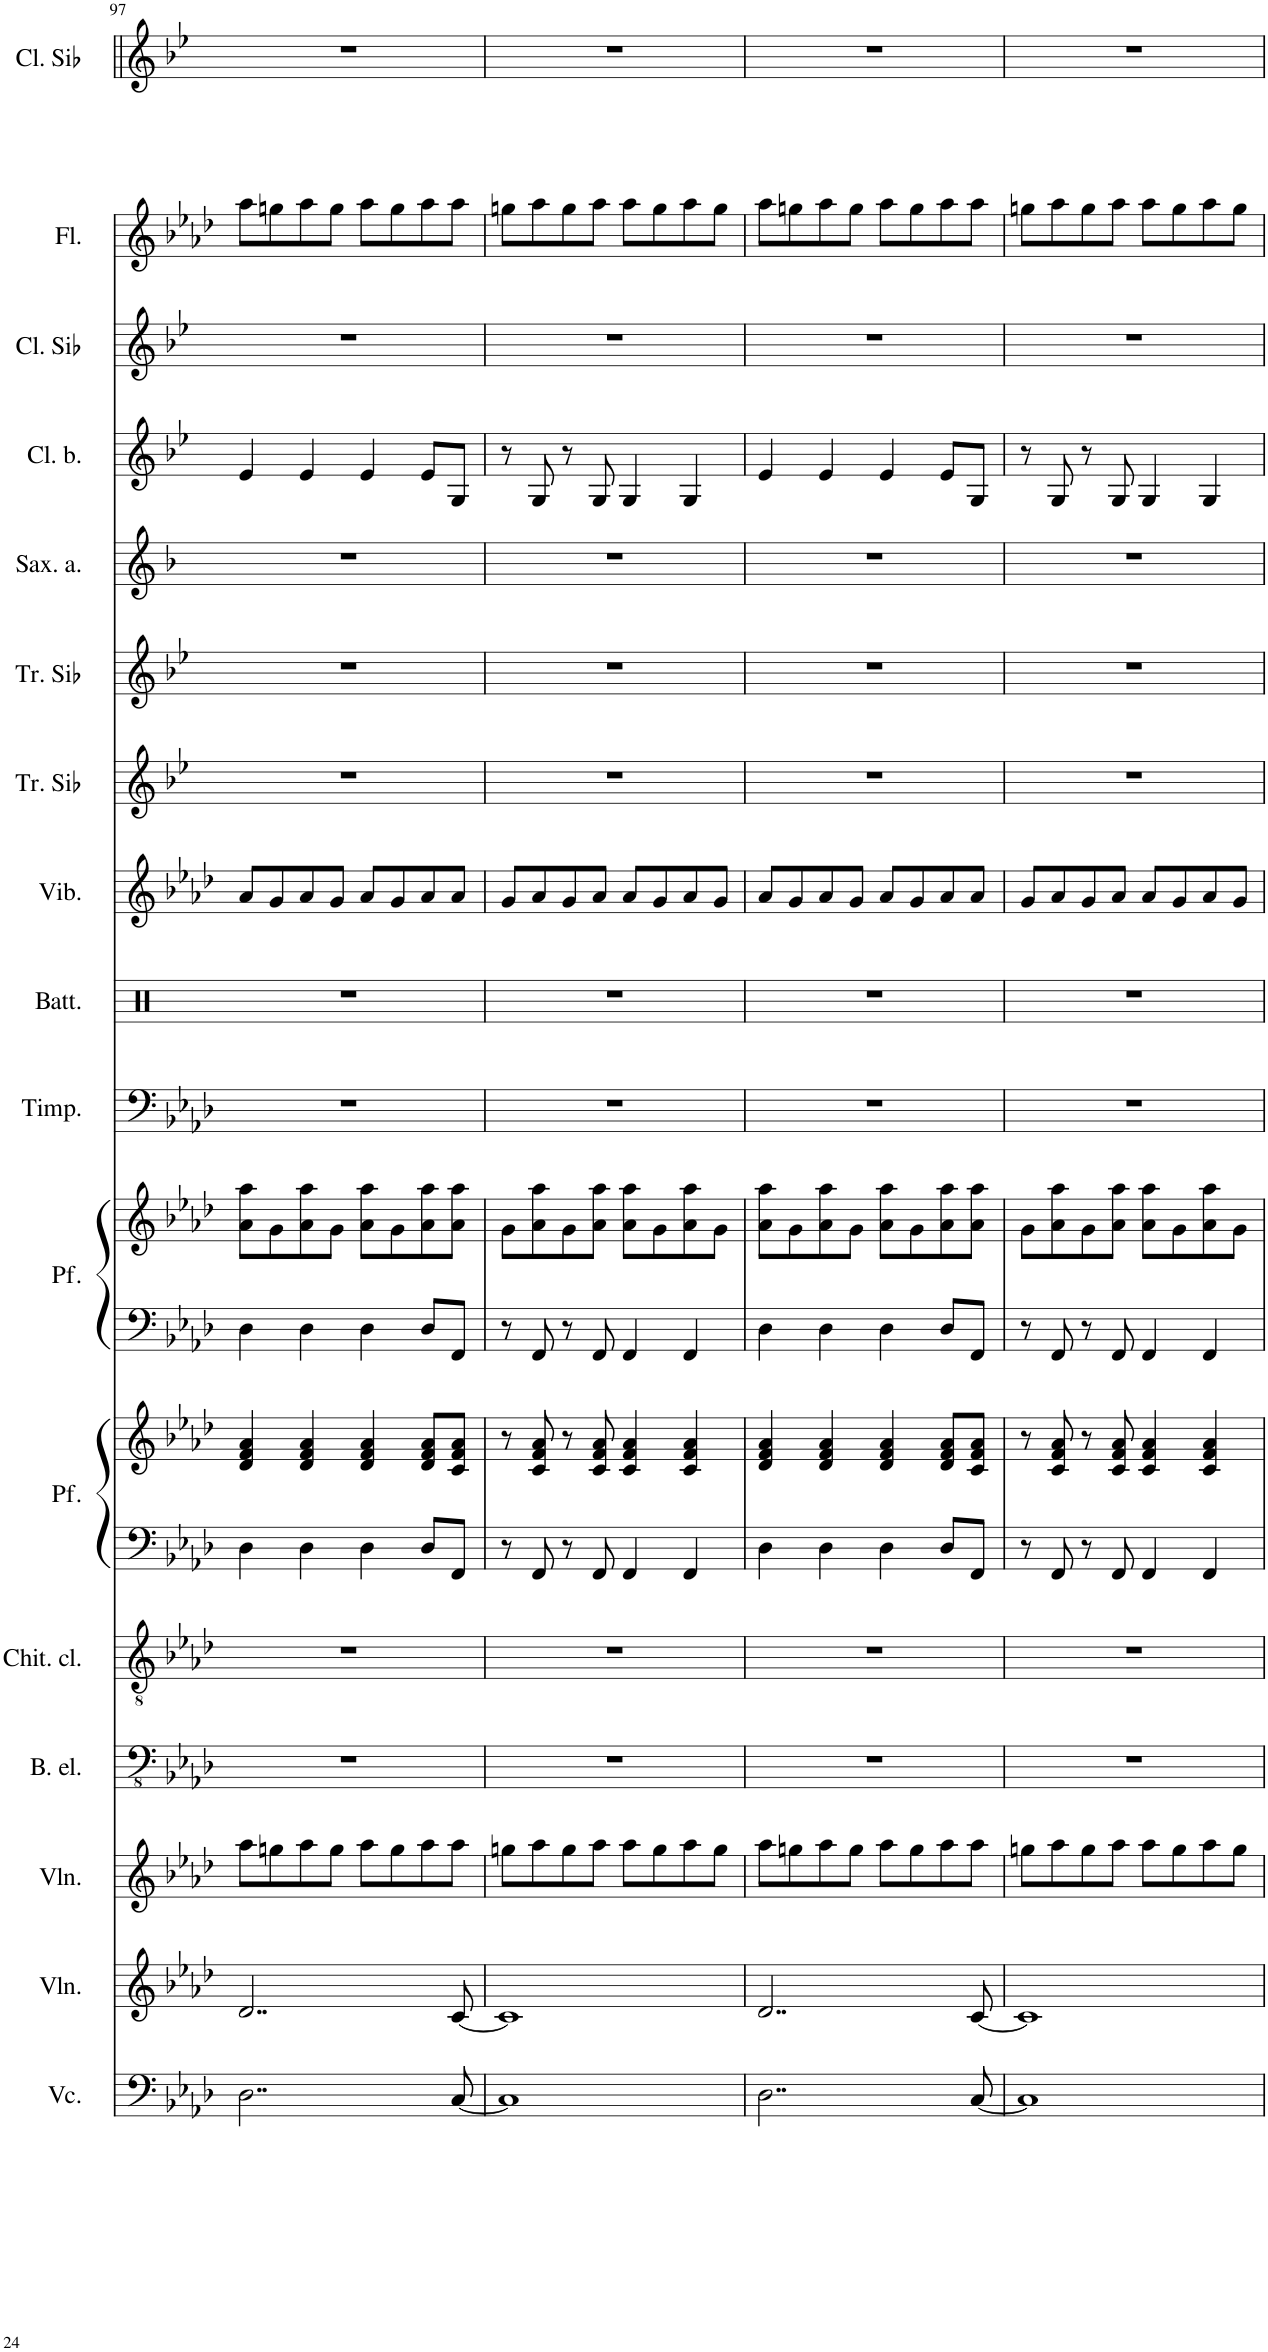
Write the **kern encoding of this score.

**kern	**kern	**kern	**kern	**kern	**kern	**kern	**kern	**kern	**kern	**kern	**kern	**kern	**kern	**kern	**kern	**kern	**kern	**kern
*part17	*part16	*part15	*part14	*part13	*part12	*part12	*part11	*part11	*part10	*part9	*part8	*part7	*part6	*part5	*part4	*part3	*part2	*part1
*staff19	*staff18	*staff17	*staff16	*staff15	*staff14	*staff13	*staff12	*staff11	*staff10	*staff9	*staff8	*staff7	*staff6	*staff5	*staff4	*staff3	*staff2	*staff1
*I"Violoncello	*I"Violino	*I"Violino	*I"Basso elettrico	*I"Chitarra acustica	*I"Piano	*	*I"Piano	*	*I"Timpani	*I"Batteria	*I"Vibrafono	*I"Tromba in Sib	*I"Tromba in Sib	*I"Sassofono contralto	*I"Clarinetto basso	*I"Clarinetto in Sib	*I"Flauto	*I"Clarinetto in Sib
*I'Vc.	*I'Vln.	*I'Vln.	*I'B. el.	*	*	*	*	*	*I'Timp.	*I'Batt.	*I'Vib.	*I'Tr. Sib	*I'Tr. Sib	*	*I'Cl. b.	*I'Cl. Sib	*I'Fl.	*I'Cl. Sib
!!LO:PB:g=z
*clefF4	*clefG2	*clefG2	*clefFv4	*clefGv2	*clefF4	*clefG2	*clefF4	*clefG2	*clefF4	*clefX	*clefG2	*clefG2	*clefG2	*clefG2	*clefG2	*clefG2	*clefG2	*clefG2
*	*	*	*	*	*	*	*	*	*	*	*	*Trd1c2	*Trd1c2	*Trd5c9	*Trd8c14	*Trd1c2	*	*Trd1c2
*k[b-e-a-d-]	*k[b-e-a-d-]	*k[b-e-a-d-]	*k[b-e-a-d-]	*k[b-e-a-d-]	*k[b-e-a-d-]	*k[b-e-a-d-]	*k[b-e-a-d-]	*k[b-e-a-d-]	*k[b-e-a-d-]	*k[]	*k[b-e-a-d-]	*k[b-e-]	*k[b-e-]	*k[b-]	*k[b-e-]	*k[b-e-]	*k[b-e-a-d-]	*k[b-e-]
*M4/4	*M4/4	*M4/4	*M4/4	*M4/4	*M4/4	*M4/4	*M4/4	*M4/4	*M4/4	*M4/4	*M4/4	*M4/4	*M4/4	*M4/4	*M4/4	*M4/4	*M4/4	*M4/4
=97	=97	=97	=97	=97	=97	=97	=97	=97	=97	=97	=97	=97	=97	=97	=97	=97	=97	=97
2..D-\	2..d-/	8aa-\L	1r	1r	4D-\	4d-/ 4f/ 4a-/	4D-\	8a-\ 8aa-\L	1r	1r	8a-/L	1r	1r	1r	4e-/	1r	8aa-\L	1r
.	.	8ggn\	.	.	.	.	.	8g\	.	.	8g/	.	.	.	.	.	8ggn\	.
.	.	8aa-\	.	.	4D-\	4d-/ 4f/ 4a-/	4D-\	8a-\ 8aa-\	.	.	8a-/	.	.	.	4e-/	.	8aa-\	.
.	.	8gg\J	.	.	.	.	.	8g\J	.	.	8g/J	.	.	.	.	.	8gg\J	.
.	.	8aa-\L	.	.	4D-\	4d-/ 4f/ 4a-/	4D-\	8a-\ 8aa-\L	.	.	8a-/L	.	.	.	4e-/	.	8aa-\L	.
.	.	8gg\	.	.	.	.	.	8g\	.	.	8g/	.	.	.	.	.	8gg\	.
.	.	8aa-\	.	.	8D-/L	8d-/ 8f/ 8a-/L	8D-/L	8a-\ 8aa-\	.	.	8a-/	.	.	.	8e-/L	.	8aa-\	.
[8C/	[8c/	8aa-\J	.	.	8FF/J	8c/ 8f/ 8a-/J	8FF/J	8a-\ 8aa-\J	.	.	8a-/J	.	.	.	8G/J	.	8aa-\J	.
=98	=98	=98	=98	=98	=98	=98	=98	=98	=98	=98	=98	=98	=98	=98	=98	=98	=98	=98
1C]	1c]	8ggn\L	1r	1r	8r	8r	8r	8g\L	1r	1r	8g/L	1r	1r	1r	8r	1r	8ggn\L	1r
.	.	8aa-\	.	.	8FF/	8c/ 8f/ 8a-/	8FF/	8a-\ 8aa-\	.	.	8a-/	.	.	.	8G/	.	8aa-\	.
.	.	8gg\	.	.	8r	8r	8r	8g\	.	.	8g/	.	.	.	8r	.	8gg\	.
.	.	8aa-\J	.	.	8FF/	8c/ 8f/ 8a-/	8FF/	8a-\ 8aa-\J	.	.	8a-/J	.	.	.	8G/	.	8aa-\J	.
.	.	8aa-\L	.	.	4FF/	4c/ 4f/ 4a-/	4FF/	8a-\ 8aa-\L	.	.	8a-/L	.	.	.	4G/	.	8aa-\L	.
.	.	8gg\	.	.	.	.	.	8g\	.	.	8g/	.	.	.	.	.	8gg\	.
.	.	8aa-\	.	.	4FF/	4c/ 4f/ 4a-/	4FF/	8a-\ 8aa-\	.	.	8a-/	.	.	.	4G/	.	8aa-\	.
.	.	8gg\J	.	.	.	.	.	8g\J	.	.	8g/J	.	.	.	.	.	8gg\J	.
=99	=99	=99	=99	=99	=99	=99	=99	=99	=99	=99	=99	=99	=99	=99	=99	=99	=99	=99
2..D-\	2..d-/	8aa-\L	1r	1r	4D-\	4d-/ 4f/ 4a-/	4D-\	8a-\ 8aa-\L	1r	1r	8a-/L	1r	1r	1r	4e-/	1r	8aa-\L	1r
.	.	8ggn\	.	.	.	.	.	8g\	.	.	8g/	.	.	.	.	.	8ggn\	.
.	.	8aa-\	.	.	4D-\	4d-/ 4f/ 4a-/	4D-\	8a-\ 8aa-\	.	.	8a-/	.	.	.	4e-/	.	8aa-\	.
.	.	8gg\J	.	.	.	.	.	8g\J	.	.	8g/J	.	.	.	.	.	8gg\J	.
.	.	8aa-\L	.	.	4D-\	4d-/ 4f/ 4a-/	4D-\	8a-\ 8aa-\L	.	.	8a-/L	.	.	.	4e-/	.	8aa-\L	.
.	.	8gg\	.	.	.	.	.	8g\	.	.	8g/	.	.	.	.	.	8gg\	.
.	.	8aa-\	.	.	8D-/L	8d-/ 8f/ 8a-/L	8D-/L	8a-\ 8aa-\	.	.	8a-/	.	.	.	8e-/L	.	8aa-\	.
[8C/	[8c/	8aa-\J	.	.	8FF/J	8c/ 8f/ 8a-/J	8FF/J	8a-\ 8aa-\J	.	.	8a-/J	.	.	.	8G/J	.	8aa-\J	.
=100	=100	=100	=100	=100	=100	=100	=100	=100	=100	=100	=100	=100	=100	=100	=100	=100	=100	=100
1C]	1c]	8ggn\L	1r	1r	8r	8r	8r	8g\L	1r	1r	8g/L	1r	1r	1r	8r	1r	8ggn\L	1r
.	.	8aa-\	.	.	8FF/	8c/ 8f/ 8a-/	8FF/	8a-\ 8aa-\	.	.	8a-/	.	.	.	8G/	.	8aa-\	.
.	.	8gg\	.	.	8r	8r	8r	8g\	.	.	8g/	.	.	.	8r	.	8gg\	.
.	.	8aa-\J	.	.	8FF/	8c/ 8f/ 8a-/	8FF/	8a-\ 8aa-\J	.	.	8a-/J	.	.	.	8G/	.	8aa-\J	.
.	.	8aa-\L	.	.	4FF/	4c/ 4f/ 4a-/	4FF/	8a-\ 8aa-\L	.	.	8a-/L	.	.	.	4G/	.	8aa-\L	.
.	.	8gg\	.	.	.	.	.	8g\	.	.	8g/	.	.	.	.	.	8gg\	.
.	.	8aa-\	.	.	4FF/	4c/ 4f/ 4a-/	4FF/	8a-\ 8aa-\	.	.	8a-/	.	.	.	4G/	.	8aa-\	.
.	.	8gg\J	.	.	.	.	.	8g\J	.	.	8g/J	.	.	.	.	.	8gg\J	.
=	=	=	=	=	=	=	=	=	=	=	=	=	=	=	=	=	=	=
*-	*-	*-	*-	*-	*-	*-	*-	*-	*-	*-	*-	*-	*-	*-	*-	*-	*-	*-
